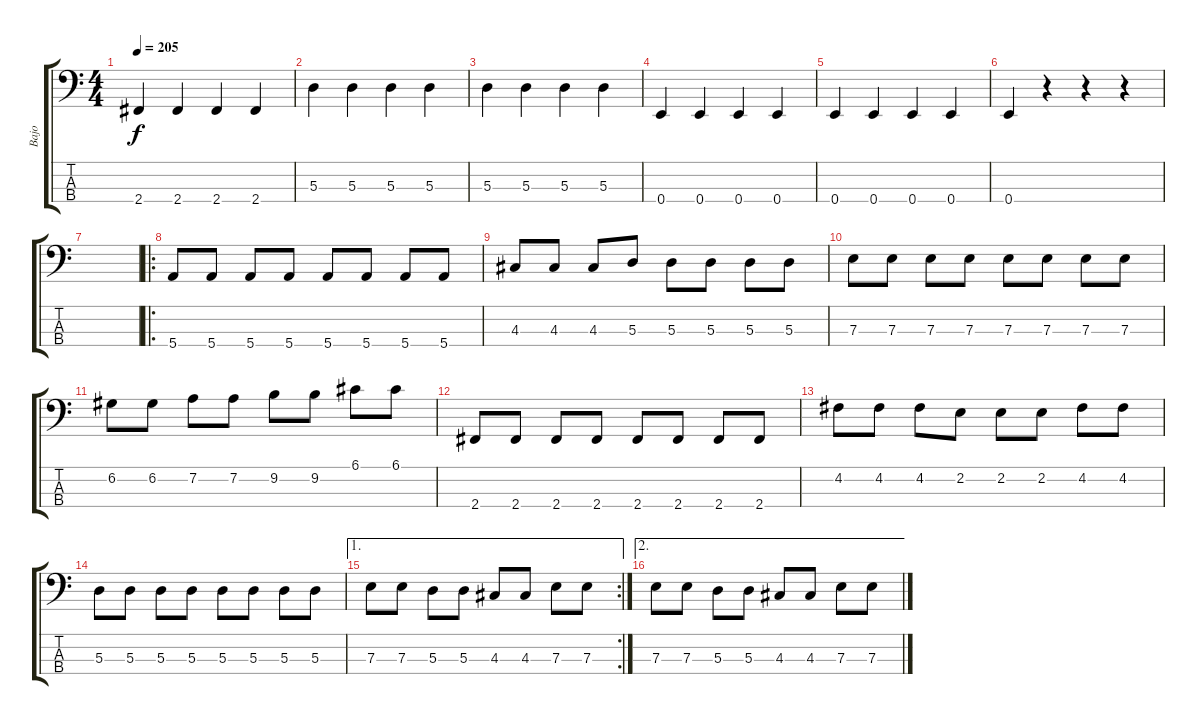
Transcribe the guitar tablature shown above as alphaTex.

\track ("Bajo" "Bajo") {instrument electricbassfinger}
\staff {score tabs}
\tuning (G2 D2 A1 E1) {hide}
\ts (4 4)
\tempo 205
\clef f4
\ks c
2.4.4{dy f} 2.4.4 2.4.4 2.4.4 |
5.3.4 5.3.4 5.3.4 5.3.4 |
5.3.4 5.3.4 5.3.4 5.3.4 |
0.4.4 0.4.4 0.4.4 0.4.4 |
0.4.4 0.4.4 0.4.4 0.4.4 |
0.4.4 r.4 r.4 r.4 |
|
\ro
5.4.8 5.4.8 5.4.8 5.4.8 5.4.8 5.4.8 5.4.8 5.4.8 |
4.3.8 4.3.8 4.3.8 5.3.8 5.3.8 5.3.8 5.3.8 5.3.8 |
7.3.8 7.3.8 7.3.8 7.3.8 7.3.8 7.3.8 7.3.8 7.3.8 |
6.2.8 6.2.8 7.2.8 7.2.8 9.2.8 9.2.8 6.1.8 6.1.8 |
2.4.8 2.4.8 2.4.8 2.4.8 2.4.8 2.4.8 2.4.8 2.4.8 |
4.2.8 4.2.8 4.2.8 2.2.8 2.2.8 2.2.8 4.2.8 4.2.8 |
5.3.8 5.3.8 5.3.8 5.3.8 5.3.8 5.3.8 5.3.8 5.3.8 |
\ae 1
\rc 2
7.3.8 7.3.8 5.3.8 5.3.8 4.3.8 4.3.8 7.3.8 7.3.8 |
\ae 2
7.3.8 7.3.8 5.3.8 5.3.8 4.3.8 4.3.8 7.3.8 7.3.8
